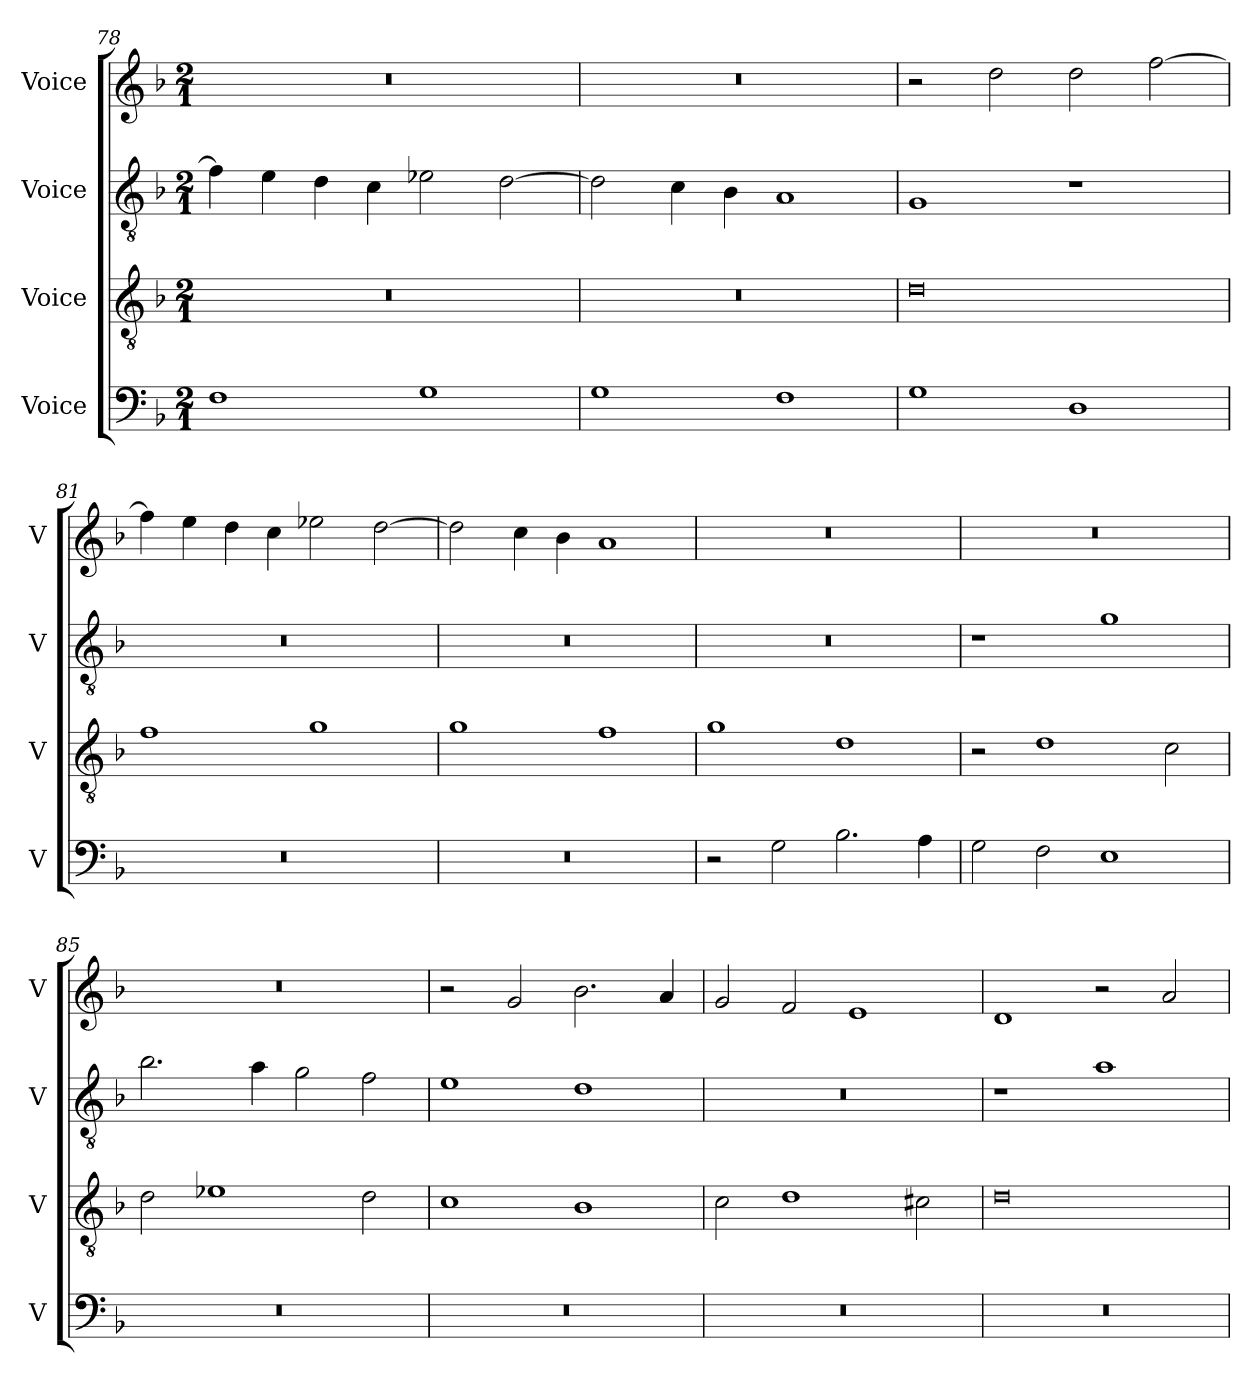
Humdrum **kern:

**kern	**kern	**kern	**kern
*part4	*part3	*part2	*part1
*staff4	*staff3	*staff2	*staff1
*I"Voice	*I"Voice	*I"Voice	*I"Voice
*I'V	*I'V	*I'V	*I'V
*clefF4	*clefGv2	*clefGv2	*clefG2
*k[b-]	*k[b-]	*k[b-]	*k[b-]
*M2/1	*M2/1	*M2/1	*M2/1
=78	=78	=78	=78
1F	0r	4f\]	0r
.	.	4e\	.
.	.	4d\	.
.	.	4c\	.
1G	.	2e-X\	.
.	.	[2d\	.
=79	=79	=79	=79
1G	0r	2d\]	0r
.	.	4c\	.
.	.	4B-\	.
1F	.	1A	.
=80	=80	=80	=80
1G	0d	1G	2r
.	.	.	2dd\
1D	.	1r	2dd\
.	.	.	[2ff\
!!LO:PB:g=z
=81	=81	=81	=81
0r	1f	0r	4ff\]
.	.	.	4ee\
.	.	.	4dd\
.	.	.	4cc\
.	1g	.	2ee-X\
.	.	.	[2dd\
=82	=82	=82	=82
0r	1g	0r	2dd\]
.	.	.	4cc\
.	.	.	4b-\
.	1f	.	1a
=83	=83	=83	=83
2r	1g	0r	0r
2G\	.	.	.
2.B-\	1d	.	.
4A\	.	.	.
=84	=84	=84	=84
2G\	2r	1r	0r
2F\	1d	.	.
1E	.	1g	.
.	2c\	.	.
!!LO:LB:g=z
=85	=85	=85	=85
0r	2d\	2.b-\	0r
.	1e-X	.	.
.	.	4a\	.
.	.	2g\	.
.	2d\	2f\	.
=86	=86	=86	=86
0r	1c	1e	2r
.	.	.	2g/
.	1B-	1d	2.b-\
.	.	.	4a/
=87	=87	=87	=87
0r	2c\	0r	2g/
.	1d	.	2f/
.	.	.	1e
.	2c#X\	.	.
=88	=88	=88	=88
0r	0d	1r	1d
.	.	1a	2r
.	.	.	2a/
=	=	=	=
*-	*-	*-	*-
